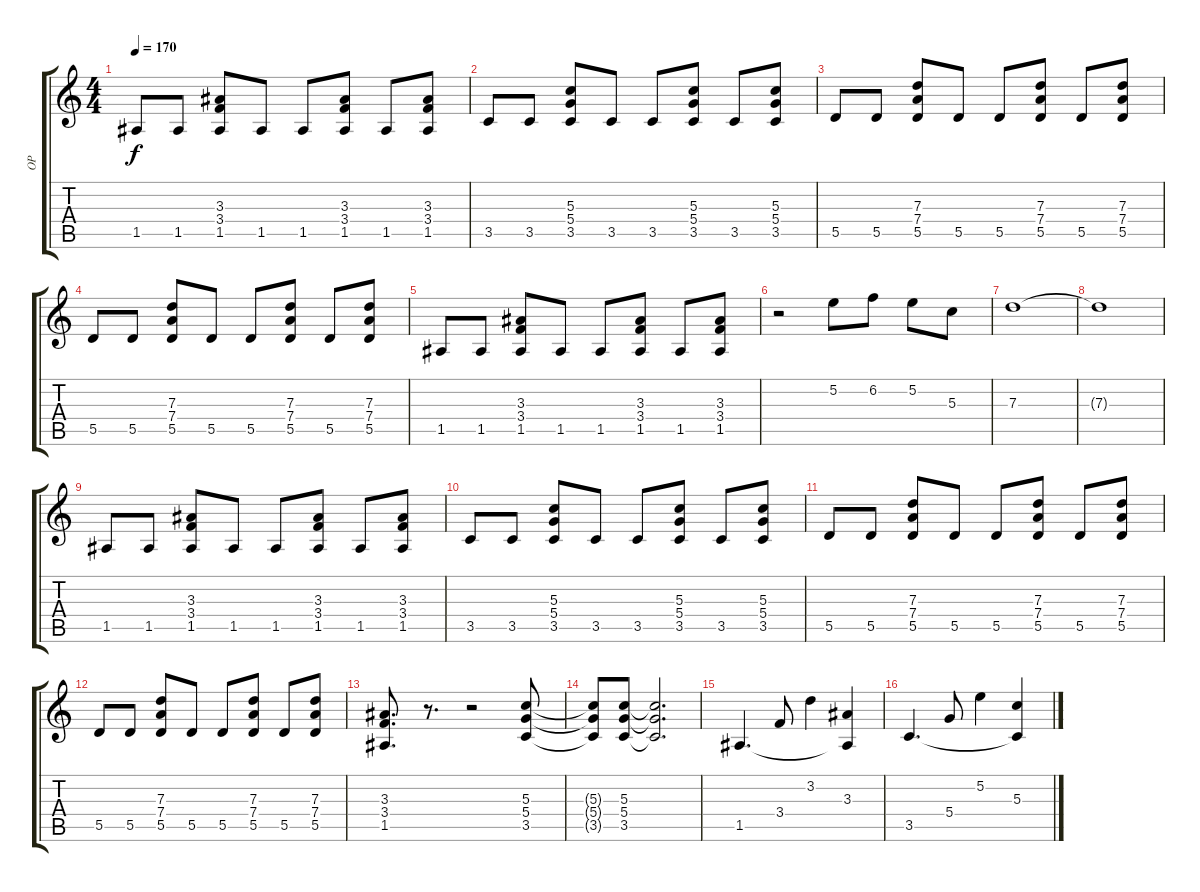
\track ("OP" "OP") {instrument distortionguitar}
\staff {score tabs}
\tuning (E4 B3 G3 D3 A2 E2) {hide}
\ts (4 4)
\tempo 170
\clef g2
\ks c
1.5.8{dy f} 1.5.8 (3.3 3.4 1.5).8 1.5.8 1.5.8 (3.3 3.4 1.5).8 1.5.8 (3.3 3.4 1.5).8 |
3.5.8 3.5.8 (5.3 5.4 3.5).8 3.5.8 3.5.8 (5.3 5.4 3.5).8 3.5.8 (5.3 5.4 3.5).8 |
5.5.8 5.5.8 (7.3 7.4 5.5).8 5.5.8 5.5.8 (7.3 7.4 5.5).8 5.5.8 (7.3 7.4 5.5).8 |
5.5.8 5.5.8 (7.3 7.4 5.5).8 5.5.8 5.5.8 (7.3 7.4 5.5).8 5.5.8 (7.3 7.4 5.5).8 |
1.5.8 1.5.8 (3.3 3.4 1.5).8 1.5.8 1.5.8 (3.3 3.4 1.5).8 1.5.8 (3.3 3.4 1.5).8 |
r.2 5.2.8 6.2.8 5.2.8 5.3.8 |
7.3.1 |
7.3{t}.1 |
1.5.8 1.5.8 (3.3 3.4 1.5).8 1.5.8 1.5.8 (3.3 3.4 1.5).8 1.5.8 (3.3 3.4 1.5).8 |
3.5.8 3.5.8 (5.3 5.4 3.5).8 3.5.8 3.5.8 (5.3 5.4 3.5).8 3.5.8 (5.3 5.4 3.5).8 |
5.5.8 5.5.8 (7.3 7.4 5.5).8 5.5.8 5.5.8 (7.3 7.4 5.5).8 5.5.8 (7.3 7.4 5.5).8 |
5.5.8 5.5.8 (7.3 7.4 5.5).8 5.5.8 5.5.8 (7.3 7.4 5.5).8 5.5.8 (7.3 7.4 5.5).8 |
(3.3 3.4 1.5).8{d} r.8{d} r.2 (5.3 5.4 3.5).8 |
(5.3{t} 5.4{t} 3.5{t}).8 (5.3 5.4 3.5).8 (5.3{t} 5.4{t} 3.5{t}).2{d} |
1.5.4{d} 3.4.8 3.2.4 (3.3 1.5{t}).4 |
3.5.4{d} 5.4.8 5.2.4 (5.3 3.5{t}).4
